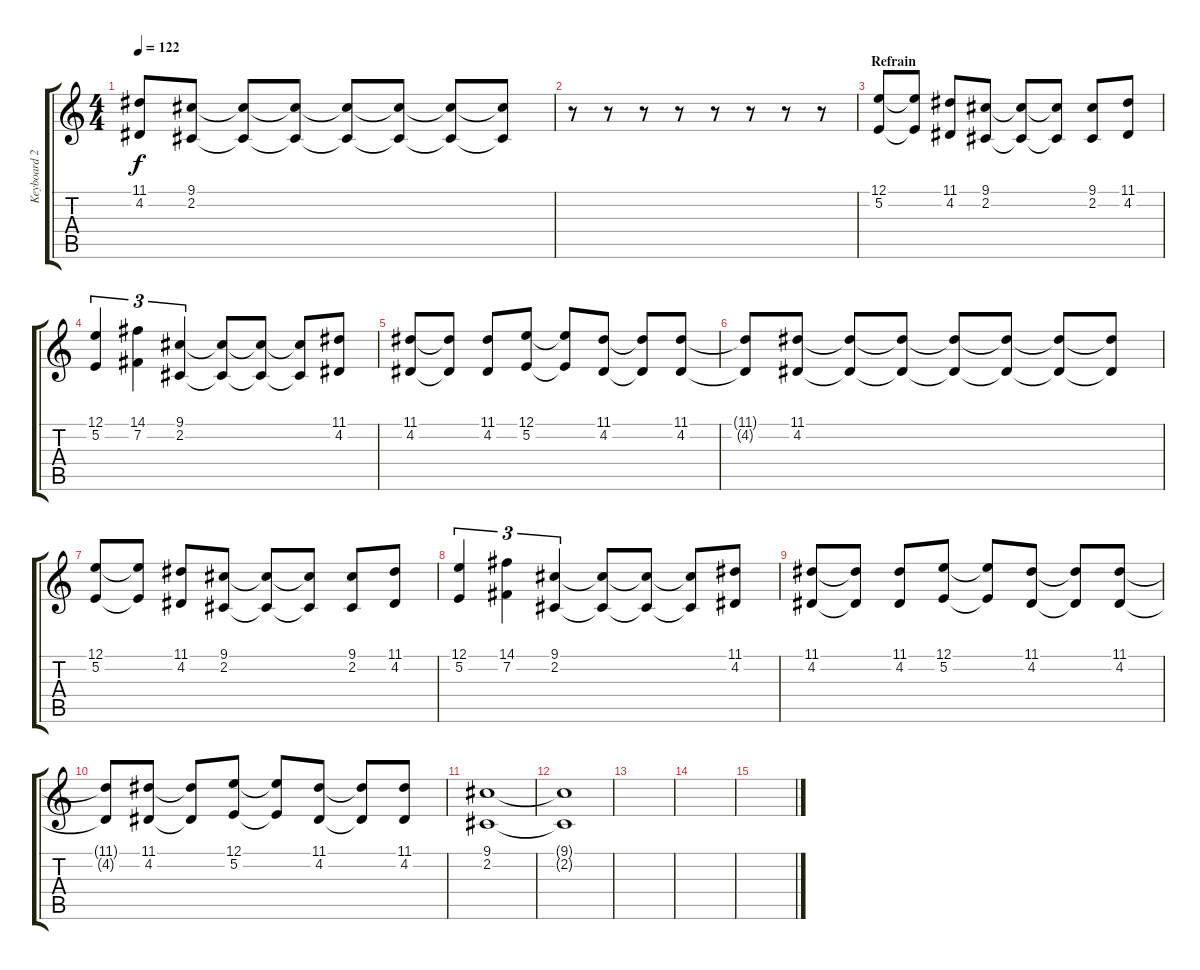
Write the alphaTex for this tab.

\track ("Keyboard 2" "Keyboard 2") {instrument lead1square}
\staff {score tabs}
\tuning (E4 B3 G3 D3 A2 E2) {hide}
\ts (4 4)
\tempo 122
\clef g2
\ks c
(11.1{t} 4.2{t}).8{dy f} (9.1 2.2).8 (9.1{t} 2.2{t}).8 (9.1{t} 2.2{t}).8 (9.1{t} 2.2{t}).8 (9.1{t} 2.2{t}).8 (9.1{t} 2.2{t}).8 (9.1{t} 2.2{t}).8 |
r.8 r.8 r.8 r.8 r.8 r.8 r.8 r.8 |
\section ("" "Refrain")
(12.1 5.2).8 (12.1{t} 5.2{t}).8 (11.1 4.2).8 (9.1 2.2).8 (9.1{t} 2.2{t}).8 (9.1{t} 2.2{t}).8 (9.1 2.2).8 (11.1 4.2).8 |
(12.1 5.2).4{tu (3 2)} (14.1 7.2).4{tu (3 2)} (9.1 2.2).4{tu (3 2)} (9.1{t} 2.2{t}).8 (9.1{t} 2.2{t}).8 (9.1{t} 2.2{t}).8 (11.1 4.2).8 |
(11.1 4.2).8 (11.1{t} 4.2{t}).8 (11.1 4.2).8 (12.1 5.2).8 (12.1{t} 5.2{t}).8 (11.1 4.2).8 (11.1{t} 4.2{t}).8 (11.1 4.2).8 |
(11.1{t} 4.2{t}).8 (11.1 4.2).8 (11.1{t} 4.2{t}).8 (11.1{t} 4.2{t}).8 (11.1{t} 4.2{t}).8 (11.1{t} 4.2{t}).8 (11.1{t} 4.2{t}).8 (11.1{t} 4.2{t}).8 |
(12.1 5.2).8 (12.1{t} 5.2{t}).8 (11.1 4.2).8 (9.1 2.2).8 (9.1{t} 2.2{t}).8 (9.1{t} 2.2{t}).8 (9.1 2.2).8 (11.1 4.2).8 |
(12.1 5.2).4{tu (3 2)} (14.1 7.2).4{tu (3 2)} (9.1 2.2).4{tu (3 2)} (9.1{t} 2.2{t}).8 (9.1{t} 2.2{t}).8 (9.1{t} 2.2{t}).8 (11.1 4.2).8 |
(11.1 4.2).8 (11.1{t} 4.2{t}).8 (11.1 4.2).8 (12.1 5.2).8 (12.1{t} 5.2{t}).8 (11.1 4.2).8 (11.1{t} 4.2{t}).8 (11.1 4.2).8 |
(11.1{t} 4.2{t}).8 (11.1 4.2).8 (11.1{t} 4.2{t}).8 (12.1 5.2).8 (12.1{t} 5.2{t}).8 (11.1 4.2).8 (11.1{t} 4.2{t}).8 (11.1 4.2).8 |
\section ("" "")
(9.1 2.2).1 |
(9.1{t} 2.2{t}).1 |
|
|
\section ("" "")
